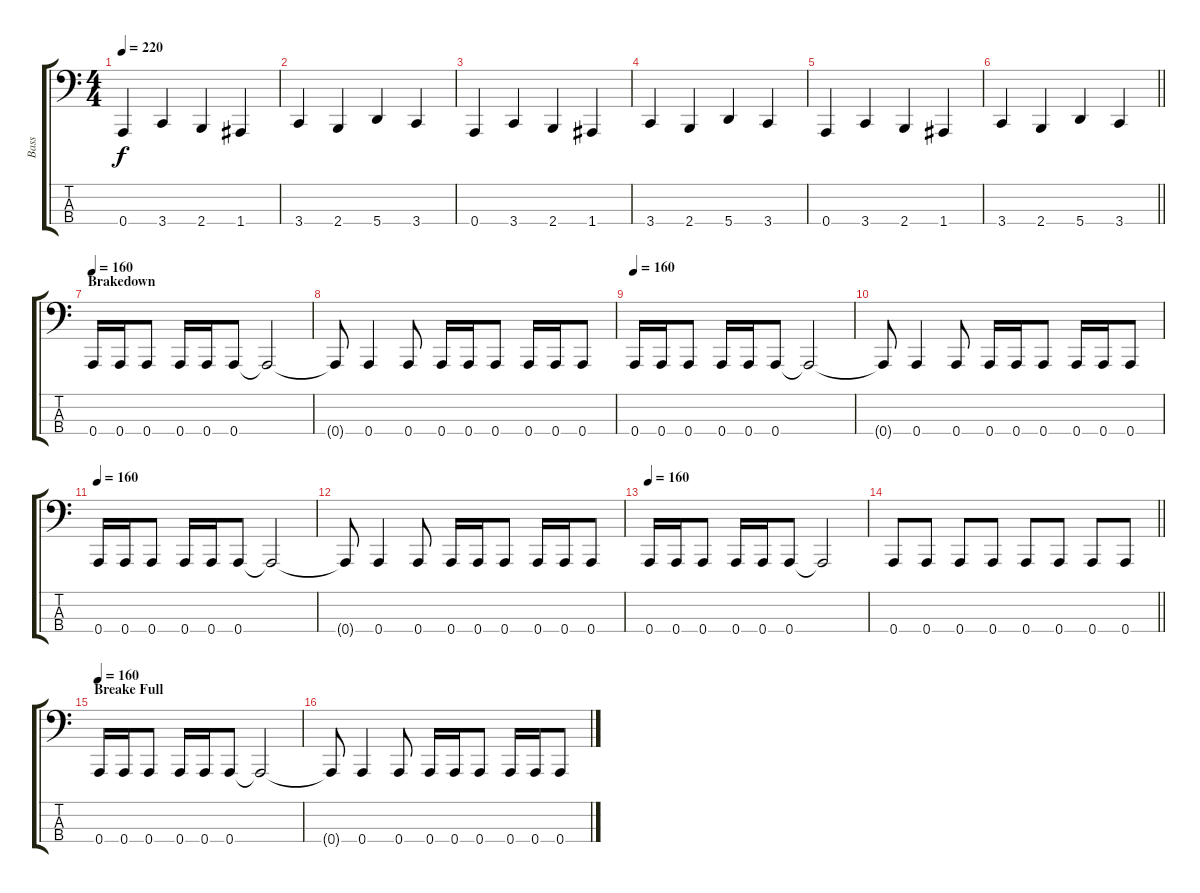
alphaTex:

\track ("Bass" "Bass") {instrument electricbasspick}
\staff {score tabs}
\tuning (D2 A1 E1 A0) {hide}
\ts (4 4)
\tempo 220
\clef f4
\ks c
0.4.4{dy f} 3.4.4 2.4.4 1.4.4 |
3.4.4 2.4.4 5.4.4 3.4.4 |
0.4.4 3.4.4 2.4.4 1.4.4 |
3.4.4 2.4.4 5.4.4 3.4.4 |
0.4.4 3.4.4 2.4.4 1.4.4 |
\barLineRight lightlight
3.4.4 2.4.4 5.4.4 3.4.4 |
\section ("" "Brakedown")
\tempo 165
\tempo 160
0.4.16 0.4.16 0.4.8 0.4.16 0.4.16 0.4.8 0.4{t}.2 |
0.4{t}.8 0.4.4 0.4.8 0.4.16 0.4.16 0.4.8 0.4.16 0.4.16 0.4.8 |
\tempo 160
0.4.16 0.4.16 0.4.8 0.4.16 0.4.16 0.4.8 0.4{t}.2 |
0.4{t}.8 0.4.4 0.4.8 0.4.16 0.4.16 0.4.8 0.4.16 0.4.16 0.4.8 |
\tempo 160
0.4.16 0.4.16 0.4.8 0.4.16 0.4.16 0.4.8 0.4{t}.2 |
0.4{t}.8 0.4.4 0.4.8 0.4.16 0.4.16 0.4.8 0.4.16 0.4.16 0.4.8 |
\tempo 160
0.4.16 0.4.16 0.4.8 0.4.16 0.4.16 0.4.8 0.4{t}.2 |
\barLineRight lightlight
0.4.8 0.4.8 0.4.8 0.4.8 0.4.8 0.4.8 0.4.8 0.4.8 |
\section ("" "Breake Full")
\tempo 160
0.4.16 0.4.16 0.4.8 0.4.16 0.4.16 0.4.8 0.4{t}.2 |
0.4{t}.8 0.4.4 0.4.8 0.4.16 0.4.16 0.4.8 0.4.16 0.4.16 0.4.8
